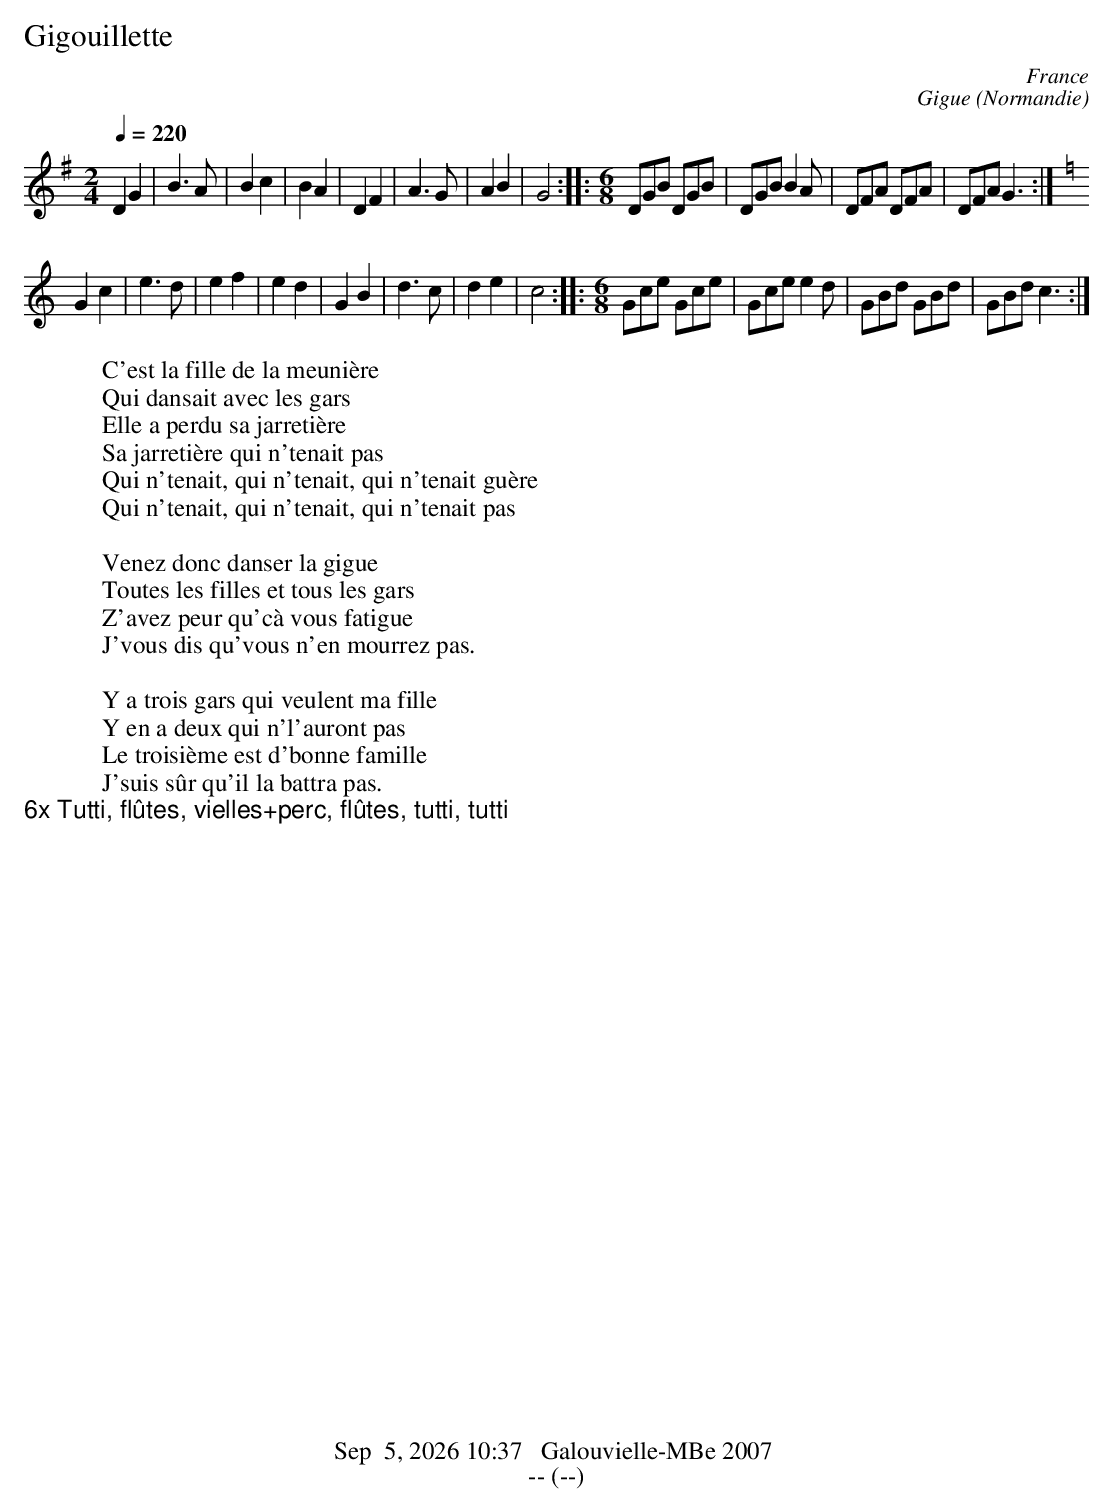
X:1
T:Gigouillette
O:France
M:2/4
L:1/8
Q:1/4=220
K:G
D2G2|B3A|B2c2|B2A2|D2F2|A3G|A2B2|G4::\
M:6/8
DGB DGB|DGB B2A|DFA DFA|DFAG3:|
K:Cmaj
G2c2|e3d|e2f2|e2d2|G2B2|d3c|d2e2|c4::\
M:6/8
Gce Gce|Gce e2d|GBd GBd|GBdc3:|
W:C'est la fille de la meunière
W:Qui dansait avec les gars
W:Elle a perdu sa jarretière
W:Sa jarretière qui n'tenait pas
W:Qui n'tenait, qui n'tenait, qui n'tenait guère
W:Qui n'tenait, qui n'tenait, qui n'tenait pas
W:
W:Venez donc danser la gigue
W:Toutes les filles et tous les gars
W:Z'avez peur qu'cà vous fatigue
W:J'vous dis qu'vous n'en mourrez pas.
W:
W:Y a trois gars qui veulent ma fille
W:Y en a deux qui n'l'auront pas
W:Le troisième est d'bonne famille
W:J'suis sûr qu'il la battra pas.
